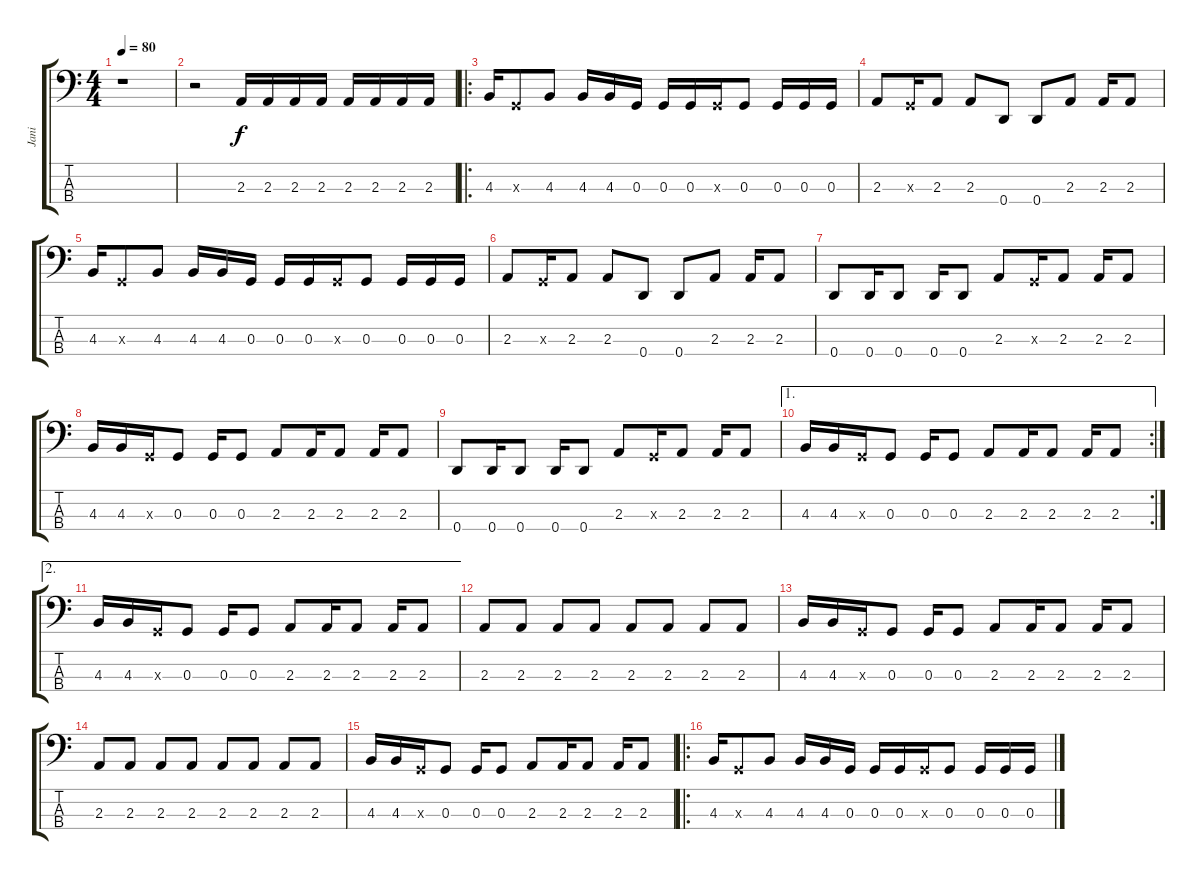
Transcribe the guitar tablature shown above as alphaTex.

\track ("Jani" "Jani") {instrument electricbasspick}
\staff {score tabs}
\tuning (F2 C2 G1 D1) {hide}
\ts (4 4)
\tempo 80
\clef f4
\ks c
r.1{dy f instrument electricbasspick} |
r.2 2.3.16 2.3.16 2.3.16 2.3.16 2.3.16 2.3.16 2.3.16 2.3.16 |
\ro
4.3.16 0.3{x}.8 4.3.8 4.3.16 4.3.16 0.3.16 0.3.16 0.3.16 0.3{x}.16 0.3.8 0.3.16 0.3.16 0.3.16 |
2.3.8 0.3{x}.16 2.3.8 2.3.8 0.4.8 0.4.8 2.3.8 2.3.16 2.3.8 |
4.3.16 0.3{x}.8 4.3.8 4.3.16 4.3.16 0.3.16 0.3.16 0.3.16 0.3{x}.16 0.3.8 0.3.16 0.3.16 0.3.16 |
2.3.8 0.3{x}.16 2.3.8 2.3.8 0.4.8 0.4.8 2.3.8 2.3.16 2.3.8 |
0.4.8 0.4.16 0.4.8 0.4.16 0.4.8 2.3.8 0.3{x}.16 2.3.8 2.3.16 2.3.8 |
4.3.16 4.3.16 0.3{x}.16 0.3.8 0.3.16 0.3.8 2.3.8 2.3.16 2.3.8 2.3.16 2.3.8 |
0.4.8 0.4.16 0.4.8 0.4.16 0.4.8 2.3.8 0.3{x}.16 2.3.8 2.3.16 2.3.8 |
\ae 1
\rc 2
4.3.16 4.3.16 0.3{x}.16 0.3.8 0.3.16 0.3.8 2.3.8 2.3.16 2.3.8 2.3.16 2.3.8 |
\ae 2
4.3.16 4.3.16 0.3{x}.16 0.3.8 0.3.16 0.3.8 2.3.8 2.3.16 2.3.8 2.3.16 2.3.8 |
2.3.8 2.3.8 2.3.8 2.3.8 2.3.8 2.3.8 2.3.8 2.3.8 |
4.3.16 4.3.16 0.3{x}.16 0.3.8 0.3.16 0.3.8 2.3.8 2.3.16 2.3.8 2.3.16 2.3.8 |
2.3.8 2.3.8 2.3.8 2.3.8 2.3.8 2.3.8 2.3.8 2.3.8 |
4.3.16 4.3.16 0.3{x}.16 0.3.8 0.3.16 0.3.8 2.3.8 2.3.16 2.3.8 2.3.16 2.3.8 |
\ro
4.3.16 0.3{x}.8 4.3.8 4.3.16 4.3.16 0.3.16 0.3.16 0.3.16 0.3{x}.16 0.3.8 0.3.16 0.3.16 0.3.16
